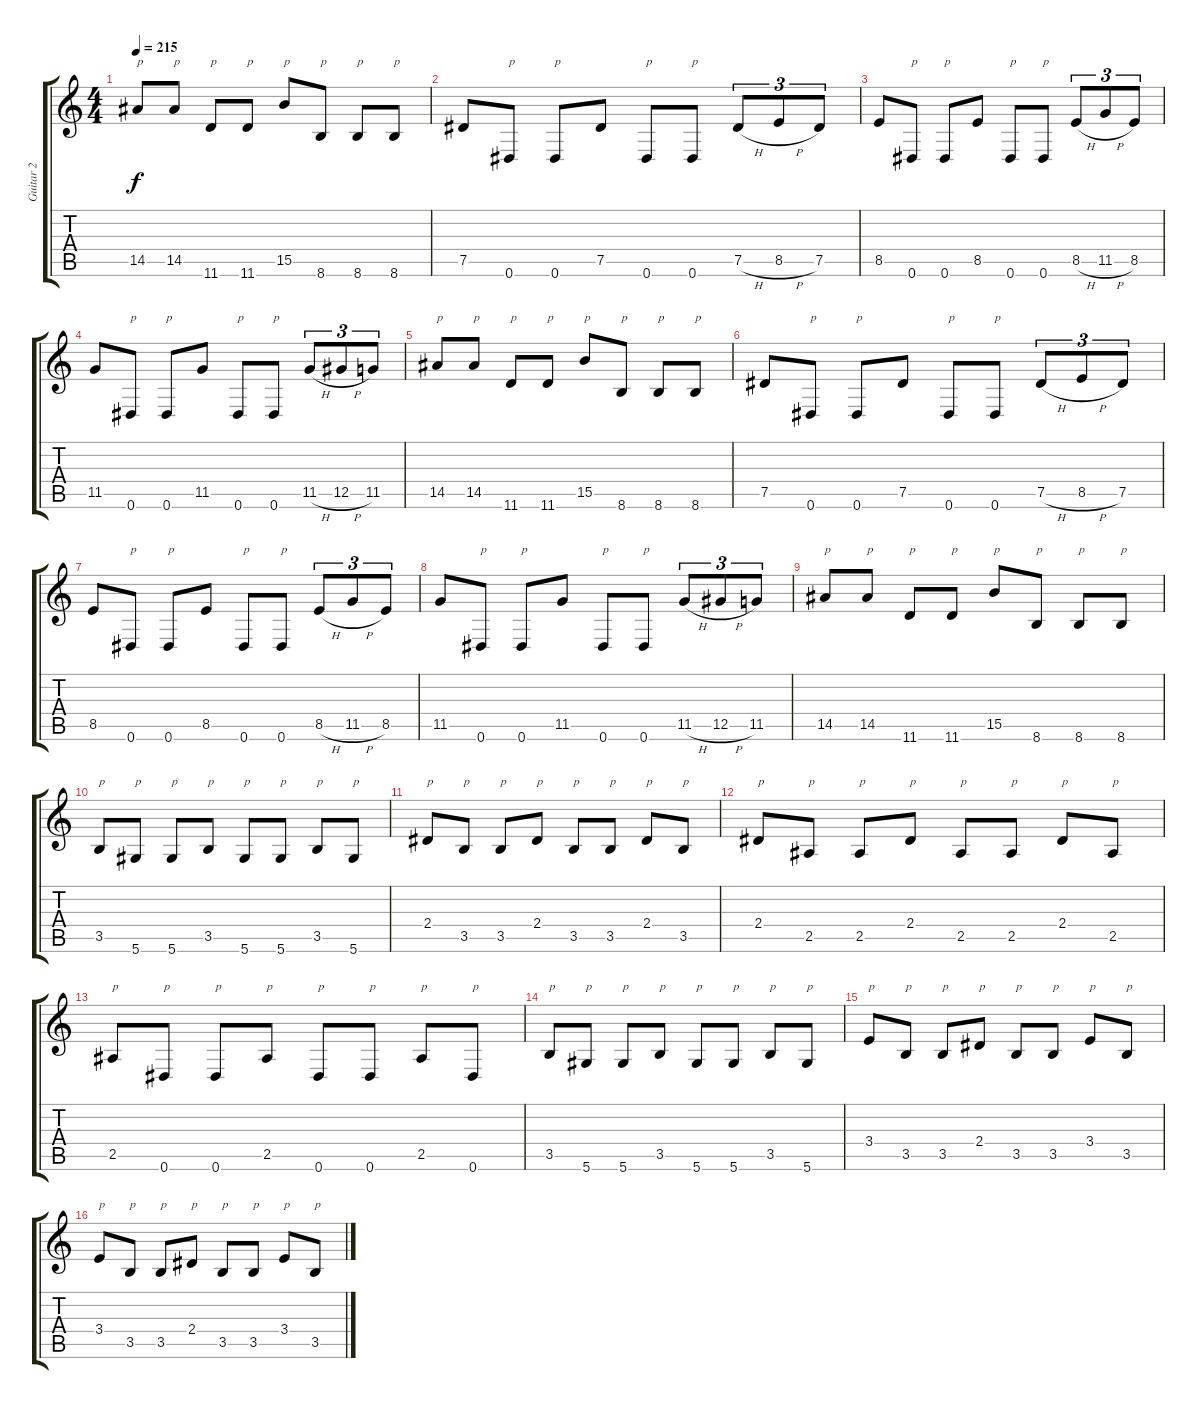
\track ("Guitar 2" "Guitar 2") {instrument distortionguitar}
\staff {score tabs}
\tuning (Eb4 Bb3 Gb3 Db3 Ab2 Eb2) {hide}
\ts (4 4)
\tempo 215
\clef g2
\ks c
14.5.8{txt "p" dy f} 14.5.8{txt "p"} 11.6.8{txt "p"} 11.6.8{txt "p"} 15.5.8{txt "p"} 8.6.8{txt "p"} 8.6.8{txt "p"} 8.6.8{txt "p"} |
7.5.8 0.6.8{txt "p"} 0.6.8{txt "p"} 7.5.8 0.6.8{txt "p"} 0.6.8{txt "p"} 7.5{h}.8{tu (3 2)} 8.5{h}.8{tu (3 2)} 7.5.8{tu (3 2)} |
8.5.8 0.6.8{txt "p"} 0.6.8{txt "p"} 8.5.8 0.6.8{txt "p"} 0.6.8{txt "p"} 8.5{h}.8{tu (3 2)} 11.5{h}.8{tu (3 2)} 8.5.8{tu (3 2)} |
11.5.8 0.6.8{txt "p"} 0.6.8{txt "p"} 11.5.8 0.6.8{txt "p"} 0.6.8{txt "p"} 11.5{h}.8{tu (3 2)} 12.5{h}.8{tu (3 2)} 11.5.8{tu (3 2)} |
14.5.8{txt "p"} 14.5.8{txt "p"} 11.6.8{txt "p"} 11.6.8{txt "p"} 15.5.8{txt "p"} 8.6.8{txt "p"} 8.6.8{txt "p"} 8.6.8{txt "p"} |
7.5.8 0.6.8{txt "p"} 0.6.8{txt "p"} 7.5.8 0.6.8{txt "p"} 0.6.8{txt "p"} 7.5{h}.8{tu (3 2)} 8.5{h}.8{tu (3 2)} 7.5.8{tu (3 2)} |
8.5.8 0.6.8{txt "p"} 0.6.8{txt "p"} 8.5.8 0.6.8{txt "p"} 0.6.8{txt "p"} 8.5{h}.8{tu (3 2)} 11.5{h}.8{tu (3 2)} 8.5.8{tu (3 2)} |
11.5.8 0.6.8{txt "p"} 0.6.8{txt "p"} 11.5.8 0.6.8{txt "p"} 0.6.8{txt "p"} 11.5{h}.8{tu (3 2)} 12.5{h}.8{tu (3 2)} 11.5.8{tu (3 2)} |
14.5.8{txt "p"} 14.5.8{txt "p"} 11.6.8{txt "p"} 11.6.8{txt "p"} 15.5.8{txt "p"} 8.6.8{txt "p"} 8.6.8{txt "p"} 8.6.8{txt "p"} |
3.5.8{txt "p"} 5.6.8{txt "p"} 5.6.8{txt "p"} 3.5.8{txt "p"} 5.6.8{txt "p"} 5.6.8{txt "p"} 3.5.8{txt "p"} 5.6.8{txt "p"} |
2.4.8{txt "p"} 3.5.8{txt "p"} 3.5.8{txt "p"} 2.4.8{txt "p"} 3.5.8{txt "p"} 3.5.8{txt "p"} 2.4.8{txt "p"} 3.5.8{txt "p"} |
2.4.8{txt "p"} 2.5.8{txt "p"} 2.5.8{txt "p"} 2.4.8{txt "p"} 2.5.8{txt "p"} 2.5.8{txt "p"} 2.4.8{txt "p"} 2.5.8{txt "p"} |
2.5.8{txt "p"} 0.6.8{txt "p"} 0.6.8{txt "p"} 2.5.8{txt "p"} 0.6.8{txt "p"} 0.6.8{txt "p"} 2.5.8{txt "p"} 0.6.8{txt "p"} |
3.5.8{txt "p"} 5.6.8{txt "p"} 5.6.8{txt "p"} 3.5.8{txt "p"} 5.6.8{txt "p"} 5.6.8{txt "p"} 3.5.8{txt "p"} 5.6.8{txt "p"} |
3.4.8{txt "p"} 3.5.8{txt "p"} 3.5.8{txt "p"} 2.4.8{txt "p"} 3.5.8{txt "p"} 3.5.8{txt "p"} 3.4.8{txt "p"} 3.5.8{txt "p"} |
3.4.8{txt "p"} 3.5.8{txt "p"} 3.5.8{txt "p"} 2.4.8{txt "p"} 3.5.8{txt "p"} 3.5.8{txt "p"} 3.4.8{txt "p"} 3.5.8{txt "p"}
